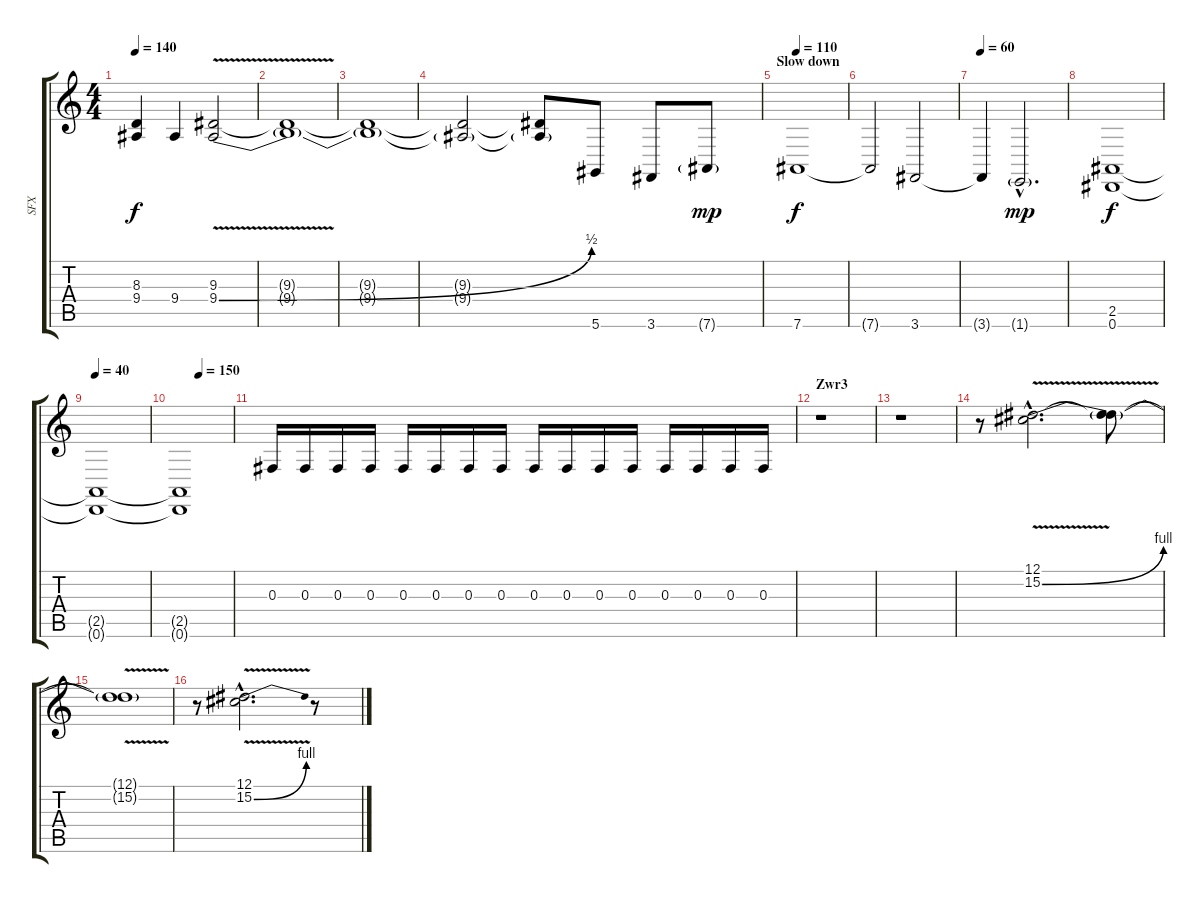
\track ("SFX" "SFX") {instrument lead5charang}
\staff {score tabs}
\tuning (Eb4 Bb3 Gb3 Db3 Ab2 Eb2) {hide}
\ts (4 4)
\tempo 140
\clef g2
\ks c
(8.3{t} 9.4{t}).4{dy f} 9.4.4 (9.3{v} 9.4{be (bend 0 0 60 2) v}).2 |
(9.3{t} 9.4{t}).1 |
(9.3{t} 9.4{t}).1 |
(9.3{t} 9.4{t}).2 (9.3{t} 9.4{t}).8 5.6.8 3.6.8 7.6{g}.8{dy mp} |
\section ("" "Slow down")
\tempo 110
7.6.1{dy f} |
7.6{t}.2 3.6.2 |
\tempo 60
3.6{t}.4 1.6{g hac}.2{d dy mp} |
(2.5 0.6).1{dy f} |
\tempo 40
(2.5{t} 0.6{t}).1{volume 0} |
\tempo (150 0.375)
(2.5{t} 0.6{t}).1 |
0.3.16{volume 10 balance 15 instrument gunshot} 0.3.16 0.3.16 0.3.16 0.3.16 0.3.16 0.3.16 0.3.16 0.3.16 0.3.16 0.3.16 0.3.16 0.3.16 0.3.16 0.3.16 0.3.16 |
\section ("" "Zwr3")
r.1{volume 0} |
r.1 |
r.8{volume 10 balance 8 instrument lead5charang} (12.1{hac} 15.2{be (bend 0 0 60 4) v hac}).2{d} (12.1{t} 15.2{t}).8 |
(12.1{v t} 15.2{v t}).1 |
r.8 (12.1{hac} 15.2{be (bend 0 0 60 4) v hac}).2{d} r.8
